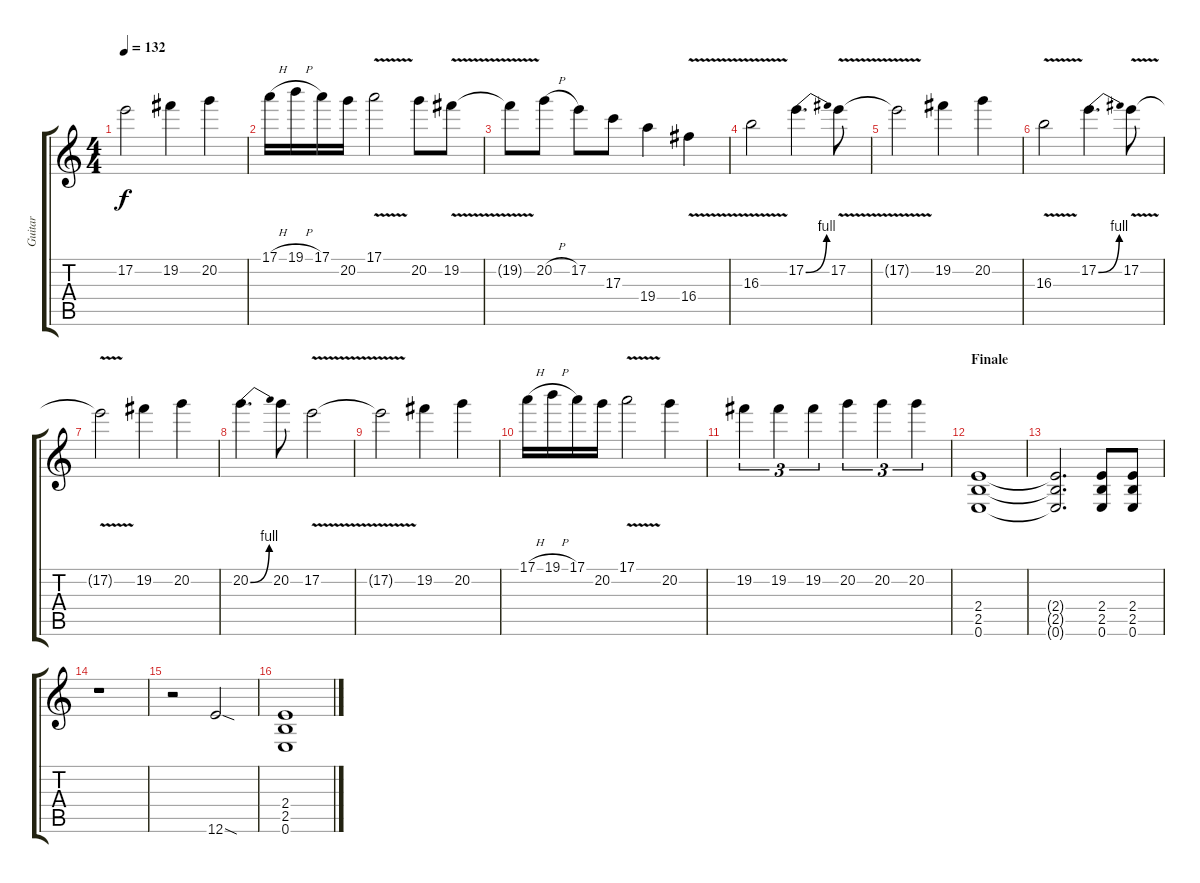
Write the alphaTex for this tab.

\track ("Guitar" "Guitar") {instrument distortionguitar}
\staff {score tabs}
\tuning (E4 B3 G3 D3 A2 E2) {hide}
\ts (4 4)
\tempo 132
\clef g2
\ks c
17.2{t}.2{dy f} 19.2.4 20.2.4 |
17.1{h}.16 19.1{h}.16 17.1.16 20.2.16 17.1{v}.2 20.2.8 19.2{v}.8 |
19.2{t}.8 20.2{h}.8 17.2.8 17.3.8 19.4.4 16.4{v}.4 |
16.3{v}.2 17.2{be (bend 0 0 60 4)}.4{d} 17.2{v}.8 |
17.2{t}.2 19.2.4 20.2.4 |
16.3{v}.2 17.2{be (bend 0 0 60 4)}.4{d} 17.2{v}.8 |
17.2{t}.2 19.2.4 20.2.4 |
20.2{be (bend 0 0 60 4)}.4{d} 20.2.8 17.2{v}.2 |
17.2{t}.2 19.2.4 20.2.4 |
17.1{h}.16 19.1{h}.16 17.1.16 20.2.16 17.1{v}.2 20.2.4 |
19.2.4{tu (3 2)} 19.2.4{tu (3 2)} 19.2.4{tu (3 2)} 20.2.4{tu (3 2)} 20.2.4{tu (3 2)} 20.2.4{tu (3 2)} |
\section ("" "Finale")
(2.4 2.5 0.6).1 |
(2.4{t} 2.5{t} 0.6{t}).2{d} (2.4 2.5 0.6).8 (2.4 2.5 0.6).8 |
r.1 |
r.2 12.6{sod}.2 |
(2.4 2.5 0.6).1
